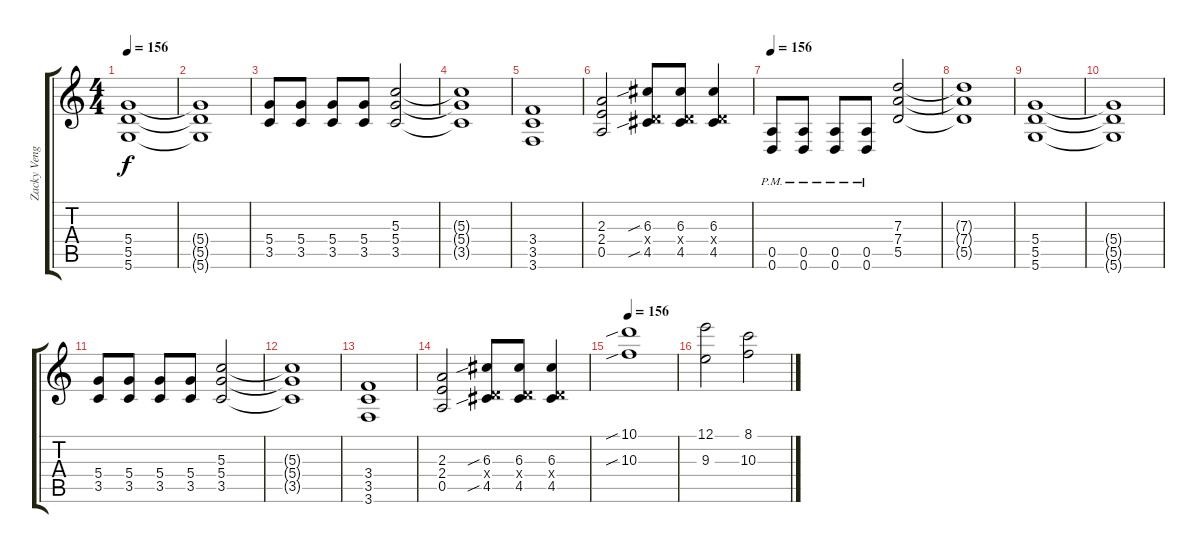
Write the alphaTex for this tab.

\track ("Zacky Vengence" "Zacky Veng") {instrument distortionguitar}
\staff {score tabs}
\tuning (E4 B3 G3 D3 A2 D2) {hide}
\ts (4 4)
\tempo 156
\clef g2
\ks c
(5.4 5.5 5.6).1{dy f} |
(5.4{t} 5.5{t} 5.6{t}).1 |
(5.4 3.5).8 (5.4 3.5).8 (5.4 3.5).8 (5.4 3.5).8 (5.3 5.4 3.5).2 |
(5.3{t} 5.4{t} 3.5{t}).1 |
(3.4 3.5 3.6).1 |
(2.3 2.4 0.5).2 (6.3{sib} 0.4{x} 4.5{sib}).8 (6.3 0.4{x} 4.5).8 (6.3 0.4{x} 4.5).4 |
\tempo 156
(0.5{pm} 0.6{pm}).8{volume 16 instrument distortionguitar} (0.5{pm} 0.6{pm}).8 (0.5{pm} 0.6{pm}).8 (0.5{pm} 0.6{pm}).8 (7.3 7.4 5.5).2 |
(7.3{t} 7.4{t} 5.5{t}).1 |
(5.4 5.5 5.6).1 |
(5.4{t} 5.5{t} 5.6{t}).1 |
(5.4 3.5).8 (5.4 3.5).8 (5.4 3.5).8 (5.4 3.5).8 (5.3 5.4 3.5).2 |
(5.3{t} 5.4{t} 3.5{t}).1 |
(3.4 3.5 3.6).1 |
(2.3 2.4 0.5).2 (6.3{sib} 0.4{x} 4.5{sib}).8 (6.3 0.4{x} 4.5).8 (6.3 0.4{x} 4.5).4 |
\tempo 156
(10.1{sib} 10.3{sib}).1{volume 16 instrument acousticguitarsteel} |
(12.1 9.3).2 (8.1 10.3).2
